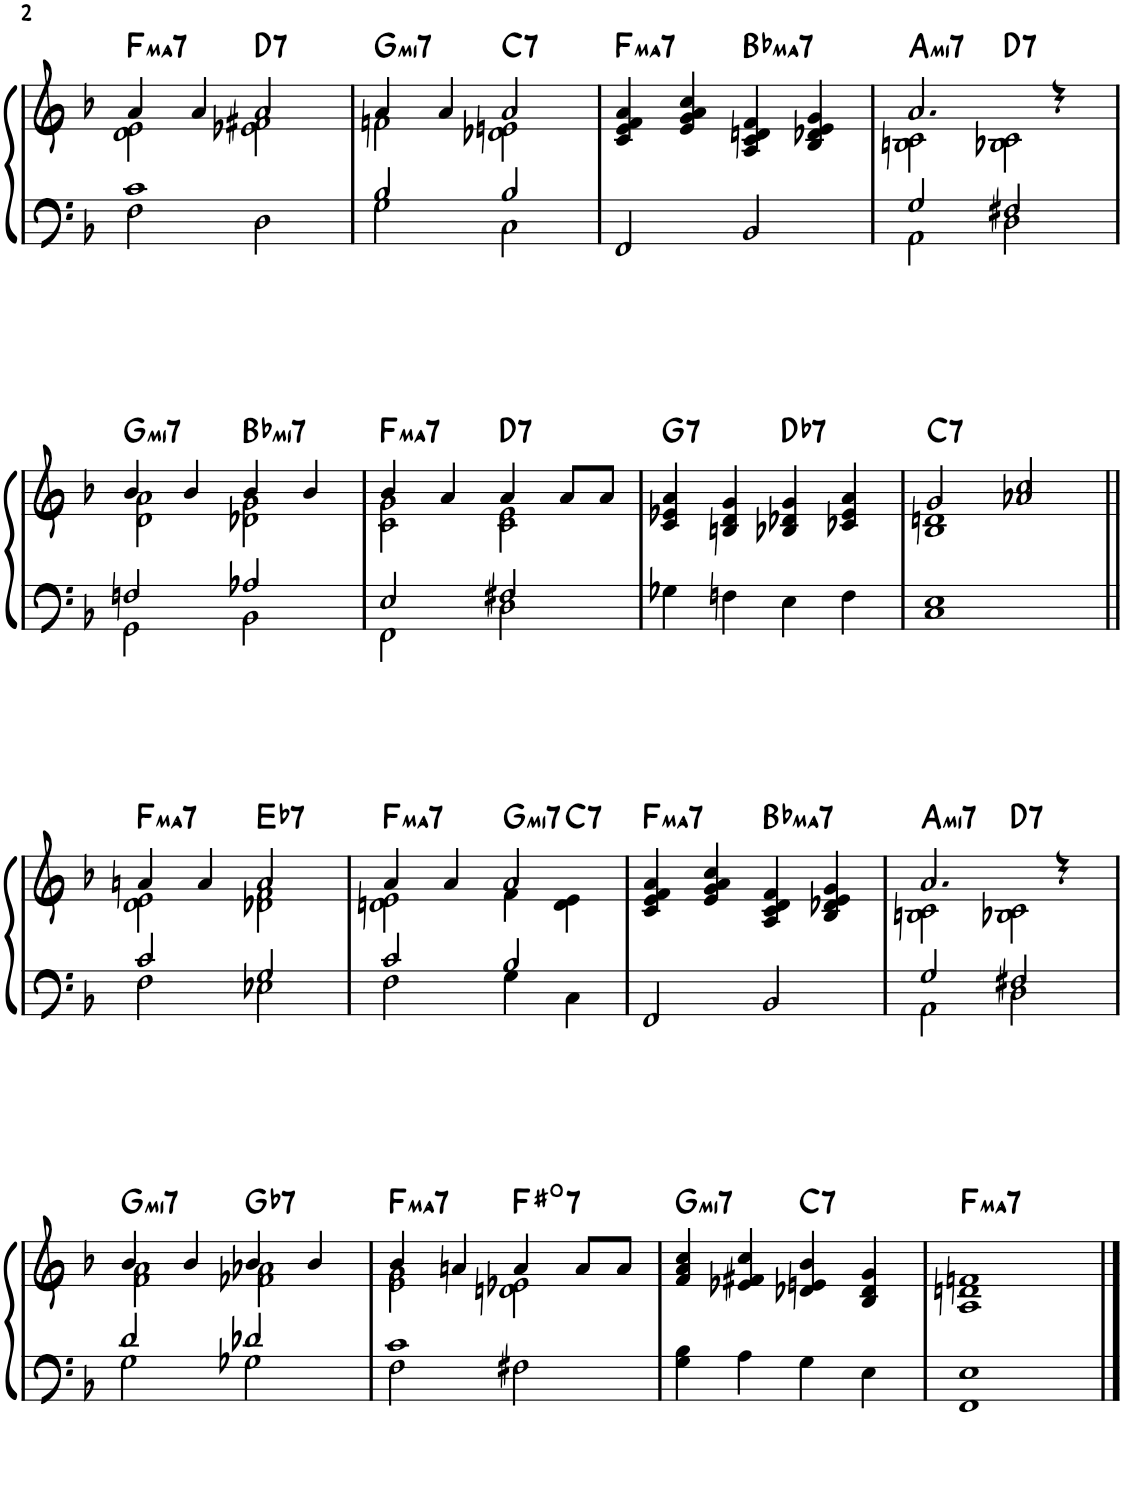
**kern	**kern	**harte
*part1	*part1	*part1
*staff2	*staff1	*
*I"Piano	*	*
*I'Pno.	*	*
!!LO:PB:g=z
*clefF4	*clefG2	*
*k[b-]	*k[b-]	*
*M4/4	*M4/4	*
=17	=17	=17
*^	*^	*
!	!	!	!	!LO:H:kt=ma7
1c	2F\	4a/	2d\ 2e\	F:maj7
.	.	4a/	.	.
!	!	!	!	!LO:H:kt=7
.	2D\	2a/	2e-X\ 2f#X\	D:7
=18	=18	=18	=18	=18
!	!	!	!	!LO:H:kt=mi7
2B-/	2G\	4a/	2fn\	G:min7
.	.	4a/	.	.
!	!	!	!	!LO:H:kt=7
2B-/	2C\	2a/	2d-X\ 2en\	C:7
=19	=19	=19	=19	=19
!	!	!	!	!LO:H:kt=ma7
*v	*v	*	*	*
*	*v	*v	*
2FF/	4c/ 4e/ 4f/ 4a/	F:maj7
.	4e/ 4g/ 4a/ 4cc/	.
!	!	!LO:H:kt=ma7
2BB-/	4A/ 4c/ 4dn/ 4f/	Bb:maj7
.	4B-/ 4d-X/ 4e/ 4g/	.
=20	=20	=20
*^	*^	*
!	!	!	!	!LO:H:kt=mi7
2G/	2AA\	2.a/	2Bn\ 2c\	A:min7
!	!	!	!	!LO:H:kt=7
2F#X/	2D\	.	2B-X\ 2c\	D:7
.	.	4r	.	.
!!LO:LB:g=z	!!
=21	=21	=21	=21	=21
!	!	!	!	!LO:H:kt=mi7
2Fn/	2GG\	4b-/	2d\ 2a\	G:min7
.	.	4b-/	.	.
!	!	!	!	!LO:H:kt=mi7
2A-X/	2BB-\	4b-/	2d-X\ 2g\	Bb:min7
.	.	4b-/	.	.
=22	=22	=22	=22	=22
!	!	!	!	!LO:H:kt=ma7
2E/	2FF\	4b-/	2c\ 2g\	F:maj7
.	.	4a/	.	.
!	!	!	!	!LO:H:kt=7
2F#X/	2D\	4a/	2c\ 2e\	D:7
.	.	8a/L	.	.
.	.	8a/J	.	.
*v	*v	*	*	*
*	*v	*v	*
=23	=23	=23
!	!	!LO:H:kt=7
4G-X\	4c/ 4e-X/ 4a/	G:7
4Fn\	4Bn/ 4d/ 4g/	.
!	!	!LO:H:kt=7
4E\	4B-X/ 4d-X/ 4g/	Db:7
4F\	4c-X/ 4e-/ 4a/	.
=24	=24	=24
*^	*^	*
!	!	!	!	!LO:H:kt=7
1E	1C	2g/	1B- 1dn	C:7
.	.	2a-X/ 2cc/	.	.
!!LO:LB:g=z	!!
=25||	=25||	=25||	=25||	=25||
!	!	!	!	!LO:H:kt=ma7
2c/	2F\	4an/	2d\ 2e\	F:maj7
.	.	4a/	.	.
!	!	!	!	!LO:H:kt=7
2G/	2E-X\	2a/	2d-X\ 2f\	Eb:7
=26	=26	=26	=26	=26
!	!	!	!	!LO:H:kt=ma7
2c/	2F\	4a/	2dn\ 2e\	F:maj7
.	.	4a/	.	.
!	!	!	!	!LO:H:kt=mi7
2B-/	4G\	2a/	4f\	G:min7
!	!	!	!	!LO:H:kt=7
.	4C\	.	4d\ 4e\	C:7
=27	=27	=27	=27	=27
!	!	!	!	!LO:H:kt=ma7
*v	*v	*	*	*
*	*v	*v	*
2FF/	4c/ 4e/ 4f/ 4a/	F:maj7
.	4e/ 4g/ 4a/ 4cc/	.
!	!	!LO:H:kt=ma7
2BB-/	4A/ 4c/ 4d/ 4f/	Bb:maj7
.	4B-/ 4d-X/ 4e/ 4g/	.
=28	=28	=28
*^	*^	*
!	!	!	!	!LO:H:kt=mi7
2G/	2AA\	2.a/	2Bn\ 2c\	A:min7
!	!	!	!	!LO:H:kt=7
2F#X/	2D\	.	2B-X\ 2c\	D:7
.	.	4r	.	.
!!LO:LB:g=z	!!
=29	=29	=29	=29	=29
!	!	!	!	!LO:H:kt=mi7
2d/	2G\	4b-/	2f\ 2a\	G:min7
.	.	4b-/	.	.
!	!	!	!	!LO:H:kt=7
2d-X/	2G-X\	4b-/	2f-X\ 2a-X\	Gb:7
.	.	4b-/	.	.
=30	=30	=30	=30	=30
!	!	!	!	!LO:H:kt=ma7
1c	2F\	4b-/	2e\ 2g\	F:maj7
.	.	4an/	.	.
!	!	!	!	!LO:H:kt=7
.	2F#X\	4a/	2dn\ 2e-X\	F#:dim7
.	.	8a/L	.	.
.	.	8a/J	.	.
*v	*v	*	*	*
*	*v	*v	*
=31	=31	=31
!	!	!LO:H:kt=mi7
4G\ 4B-\	4f/ 4a/ 4cc/	G:min7
4A\	4e-X/ 4f#X/ 4cc/	.
!	!	!LO:H:kt=7
4G\	4d-X/ 4en/ 4b-/	C:7
4E\	4B-/ 4d-/ 4g/	.
=32	=32	=32
*^	*^	*
!	!	!	!	!LO:H:kt=ma7
1E	1FF	1fn	1A 1dn	F:maj7
*v	*v	*	*	*
*	*v	*v	*
==	==	==
*-	*-	*-
